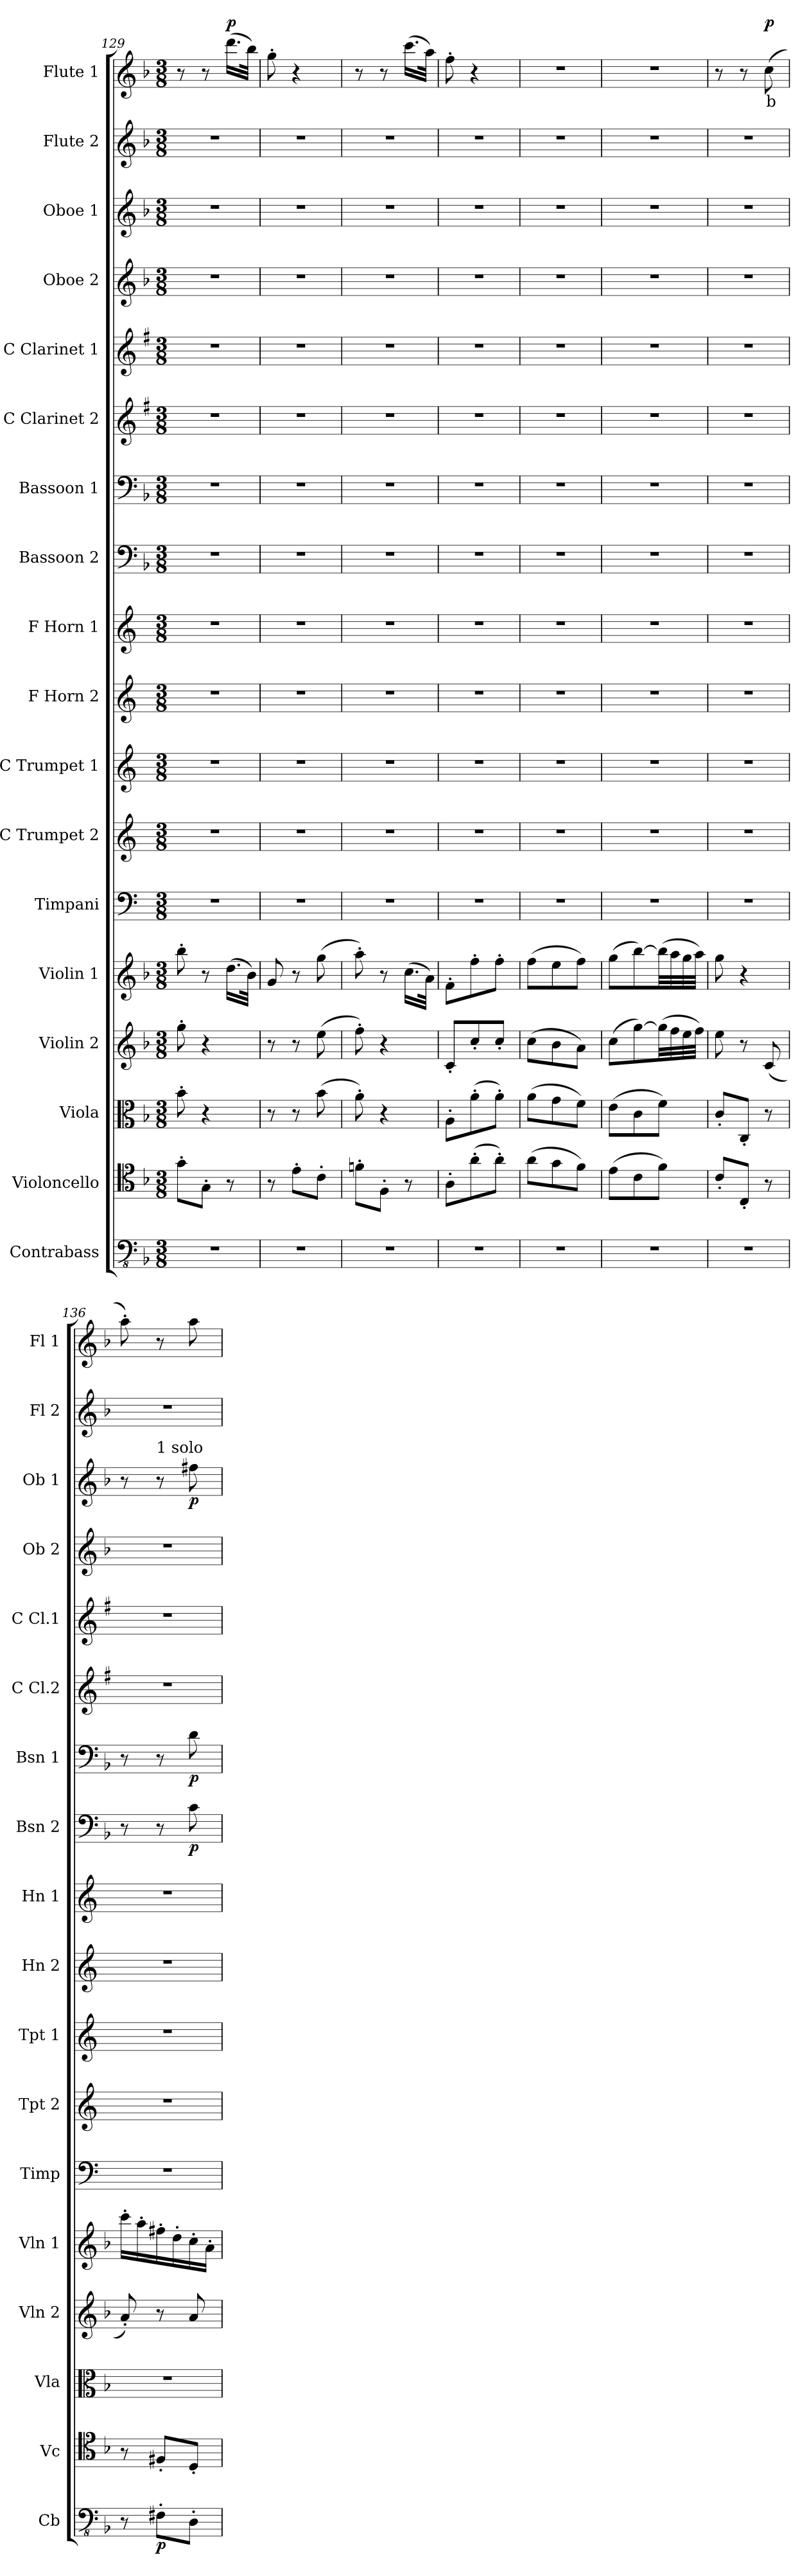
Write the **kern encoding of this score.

**kern	**dynam	**kern	**kern	**kern	**kern	**kern	**kern	**kern	**kern	**kern	**kern	**dynam	**kern	**dynam	**kern	**kern	**kern	**kern	**dynam	**kern	**kern	**text	**dynam
*part18	*part18	*part17	*part16	*part15	*part14	*part13	*part12	*part11	*part10	*part9	*part8	*part8	*part7	*part7	*part6	*part5	*part4	*part3	*part3	*part2	*part1	*part1	*part1
*staff18	*staff18	*staff17	*staff16	*staff15	*staff14	*staff13	*staff12	*staff11	*staff10	*staff9	*staff8	*staff8	*staff7	*staff7	*staff6	*staff5	*staff4	*staff3	*staff3	*staff2	*staff1	*staff1	*staff1
*I"Contrabass	*	*I"Violoncello	*I"Viola	*I"Violin 2	*I"Violin 1	*I"Timpani	*I"C Trumpet 2	*I"C Trumpet 1	*I"F Horn 2	*I"F Horn 1	*I"Bassoon 2	*	*I"Bassoon 1	*	*I"C Clarinet 2	*I"C Clarinet 1	*I"Oboe 2	*I"Oboe 1	*	*I"Flute 2	*I"Flute 1	*	*
*I'Cb	*	*I'Vc	*I'Vla	*I'Vln 2	*I'Vln 1	*I'Timp	*I'Tpt 2	*I'Tpt 1	*I'Hn 2	*I'Hn 1	*I'Bsn 2	*	*I'Bsn 1	*	*I'C Cl.2	*I'C Cl.1	*I'Ob 2	*I'Ob 1	*	*I'Fl 2	*I'Fl 1	*	*
*clefFv4	*	*clefC4	*clefC3	*clefG2	*clefG2	*clefF4	*clefG2	*clefG2	*clefG2	*clefG2	*clefF4	*	*clefF4	*	*clefG2	*clefG2	*clefG2	*clefG2	*	*clefG2	*clefG2	*	*
*	*	*	*	*	*	*	*	*	*ITrd4c7	*ITrd4c7	*	*	*	*	*ITrd1c2	*ITrd1c2	*	*	*	*	*	*	*
*k[b-]	*	*k[b-]	*k[b-]	*k[b-]	*k[b-]	*k[]	*k[]	*k[]	*k[b-]	*k[b-]	*k[b-]	*	*k[b-]	*	*k[b-]	*k[b-]	*k[b-]	*k[b-]	*	*k[b-]	*k[b-]	*	*
*F:	*	*F:	*F:	*F:	*F:	*	*	*	*	*	*F:	*	*F:	*	*F:	*F:	*F:	*F:	*	*F:	*F:	*	*
*M3/8	*	*M3/8	*M3/8	*M3/8	*M3/8	*M3/8	*M3/8	*M3/8	*M3/8	*M3/8	*M3/8	*	*M3/8	*	*M3/8	*M3/8	*M3/8	*M3/8	*	*M3/8	*M3/8	*	*
=129	=129	=129	=129	=129	=129	=129	=129	=129	=129	=129	=129	=129	=129	=129	=129	=129	=129	=129	=129	=129	=129	=129	=129
4.r	.	8g'\L	8b-'\	8gg'\	8bb-'\	4.r	4.r	4.r	4.r	4.r	4.r	.	4.r	.	4.r	4.r	4.r	4.r	.	4.r	8r	.	.
.	.	8G'\J	4r	4r	8r	.	.	.	.	.	.	.	.	.	.	.	.	.	.	.	8r	.	.
!	!	!	!	!	!	!	!	!	!	!	!	!	!	!	!	!	!	!	!	!	!	!	!LO:DY:b
.	.	8r	.	.	(>16.dd\LL	.	.	.	.	.	.	.	.	.	.	.	.	.	.	.	(>16.ddd\LL	.	p
.	.	.	.	.	32b-\JJk)	.	.	.	.	.	.	.	.	.	.	.	.	.	.	.	32bb-\JJk)	.	.
=130	=130	=130	=130	=130	=130	=130	=130	=130	=130	=130	=130	=130	=130	=130	=130	=130	=130	=130	=130	=130	=130	=130	=130
4.r	.	8r	8r	8r	8g/	4.r	4.r	4.r	4.r	4.r	4.r	.	4.r	.	4.r	4.r	4.r	4.r	.	4.r	8gg'\	.	.
.	.	8e'\L	8r	8r	8r	.	.	.	.	.	.	.	.	.	.	.	.	.	.	.	4r	.	.
.	.	8c'\J	(>8b-\	(>8ee\	(>8gg\	.	.	.	.	.	.	.	.	.	.	.	.	.	.	.	.	.	.
=131	=131	=131	=131	=131	=131	=131	=131	=131	=131	=131	=131	=131	=131	=131	=131	=131	=131	=131	=131	=131	=131	=131	=131
4.r	.	8fn'\L	8a'\)	8ff'\)	8aa'\)	4.r	4.r	4.r	4.r	4.r	4.r	.	4.r	.	4.r	4.r	4.r	4.r	.	4.r	8r	.	.
.	.	8F'\J	4r	4r	8r	.	.	.	.	.	.	.	.	.	.	.	.	.	.	.	8r	.	.
.	.	8r	.	.	(>16.cc\LL	.	.	.	.	.	.	.	.	.	.	.	.	.	.	.	(>16.ccc\LL	.	.
.	.	.	.	.	32a\JJk)	.	.	.	.	.	.	.	.	.	.	.	.	.	.	.	32aa\JJk)	.	.
=132	=132	=132	=132	=132	=132	=132	=132	=132	=132	=132	=132	=132	=132	=132	=132	=132	=132	=132	=132	=132	=132	=132	=132
4.r	.	8A'\L	8A'\L	8c'/L	8f'\L	4.r	4.r	4.r	4.r	4.r	4.r	.	4.r	.	4.r	4.r	4.r	4.r	.	4.r	8ff'\	.	.
.	.	(>8a'\	(>8a'\	8cc'/	8ff'\	.	.	.	.	.	.	.	.	.	.	.	.	.	.	.	4r	.	.
.	.	8a'\J)	8a'\J)	8cc'/J	8ff'\J	.	.	.	.	.	.	.	.	.	.	.	.	.	.	.	.	.	.
=133	=133	=133	=133	=133	=133	=133	=133	=133	=133	=133	=133	=133	=133	=133	=133	=133	=133	=133	=133	=133	=133	=133	=133
4.r	.	(>8a\L	(>8a\L	(>8cc\L	(>8ff\L	4.r	4.r	4.r	4.r	4.r	4.r	.	4.r	.	4.r	4.r	4.r	4.r	.	4.r	4.r	.	.
.	.	8g\	8g\	8b-\	8ee\	.	.	.	.	.	.	.	.	.	.	.	.	.	.	.	.	.	.
.	.	8f\J)	8f\J)	8a\J)	8ff\J)	.	.	.	.	.	.	.	.	.	.	.	.	.	.	.	.	.	.
=134	=134	=134	=134	=134	=134	=134	=134	=134	=134	=134	=134	=134	=134	=134	=134	=134	=134	=134	=134	=134	=134	=134	=134
4.r	.	(>8e\L	(>8e\L	(>8cc\L	(>8gg\L	4.r	4.r	4.r	4.r	4.r	4.r	.	4.r	.	4.r	4.r	4.r	4.r	.	4.r	4.r	.	.
.	.	8c\	8c\	[8gg\)	[8bb-\)	.	.	.	.	.	.	.	.	.	.	.	.	.	.	.	.	.	.
.	.	8f\J)	8f\J)	(>32gg\LL]	(>32bb-\LL]	.	.	.	.	.	.	.	.	.	.	.	.	.	.	.	.	.	.
.	.	.	.	32ff\	32aa\	.	.	.	.	.	.	.	.	.	.	.	.	.	.	.	.	.	.
.	.	.	.	32ee\	32gg\	.	.	.	.	.	.	.	.	.	.	.	.	.	.	.	.	.	.
.	.	.	.	32ff\JJJ)	32aa\JJJ)	.	.	.	.	.	.	.	.	.	.	.	.	.	.	.	.	.	.
=135	=135	=135	=135	=135	=135	=135	=135	=135	=135	=135	=135	=135	=135	=135	=135	=135	=135	=135	=135	=135	=135	=135	=135
4.r	.	8c'/L	8c'/L	8ee\	8gg\	4.r	4.r	4.r	4.r	4.r	4.r	.	4.r	.	4.r	4.r	4.r	4.r	.	4.r	8r	.	.
.	.	8C'/J	8C'/J	8r	4r	.	.	.	.	.	.	.	.	.	.	.	.	.	.	.	8r	.	.
!	!	!	!	!	!	!	!	!	!	!	!	!	!	!	!	!	!	!	!	!	!	!LO:LY:b:color=#FF0000	!LO:DY:b
.	.	8r	8r	(<8c/	.	.	.	.	.	.	.	.	.	.	.	.	.	.	.	.	(>8cc\	b	p
=136	=136	=136	=136	=136	=136	=136	=136	=136	=136	=136	=136	=136	=136	=136	=136	=136	=136	=136	=136	=136	=136	=136	=136
8r	.	8r	4.r	8a'/)	16ccc'\LL	4.r	4.r	4.r	4.r	4.r	8r	.	8r	.	4.r	4.r	4.r	8r	.	4.r	8aa'\)	.	.
.	.	.	.	.	16aa'\	.	.	.	.	.	.	.	.	.	.	.	.	.	.	.	.	.	.
!	!	!	!	!	!	!	!	!	!	!	!	!	!	!	!	!	!	!LO:TX:a:t=1 solo	!	!	!	!	!
!	!LO:DY:b	!	!	!	!	!	!	!	!	!	!	!	!	!	!	!	!	!	!	!	!	!	!
8FF#X'\L	p	8F#X'/L	.	8r	16ff#X'\	.	.	.	.	.	8r	.	8r	.	.	.	.	8r	.	.	8r	.	.
.	.	.	.	.	16dd'\	.	.	.	.	.	.	.	.	.	.	.	.	.	.	.	.	.	.
!	!	!	!	!	!	!	!	!	!	!	!	!LO:DY:b	!	!LO:DY:b	!	!	!	!	!LO:DY:b	!	!	!	!
8DD'\J	.	8D'/J	.	8a/	16cc'\	.	.	.	.	.	8c\	p	8d\	p	.	.	.	8ff#X\	p	.	8aa\	.	.
.	.	.	.	.	16a'\JJ	.	.	.	.	.	.	.	.	.	.	.	.	.	.	.	.	.	.
=	=	=	=	=	=	=	=	=	=	=	=	=	=	=	=	=	=	=	=	=	=	=	=
*-	*-	*-	*-	*-	*-	*-	*-	*-	*-	*-	*-	*-	*-	*-	*-	*-	*-	*-	*-	*-	*-	*-	*-
